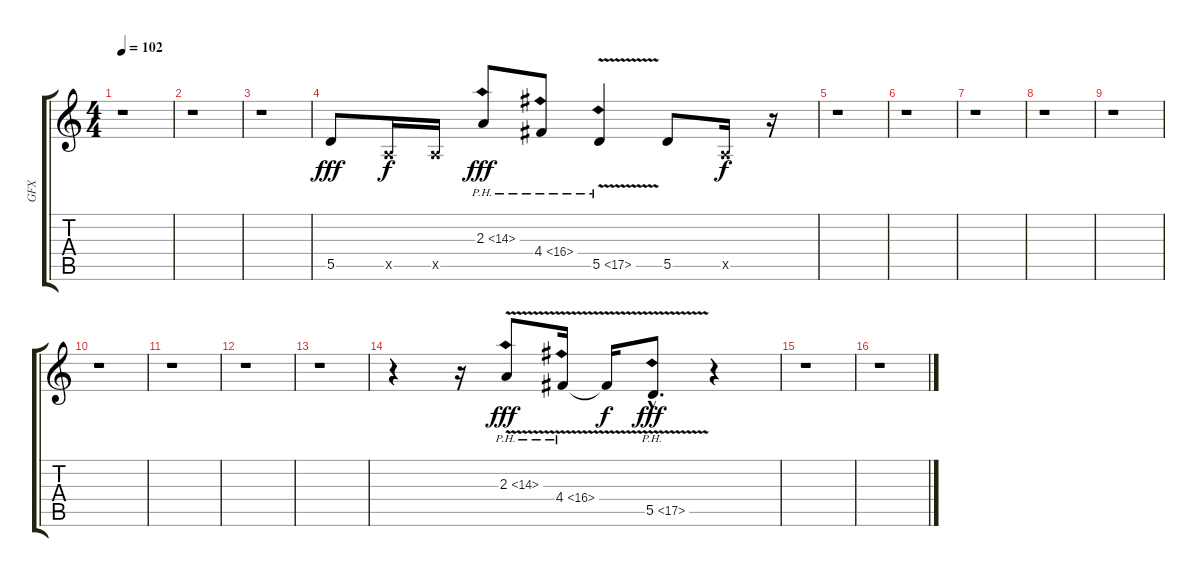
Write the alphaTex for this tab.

\track ("GFX" "GFX") {instrument distortionguitar}
\staff {score tabs}
\tuning (E4 B3 G3 D3 A2 E2) {hide}
\ts (4 4)
\tempo 102
\clef g2
\ks c
r.1{dy f} |
r.1 |
r.1 |
5.5.8{dy fff} 0.5{x}.16{dy f} 0.5{x}.16 2.3{ph 12}.8{dy fff} 4.4{ph 12}.8 5.5{ph 12 v}.4 5.5.8 0.5{x}.16{dy f} r.16 |
r.1 |
r.1 |
r.1 |
r.1 |
r.1 |
r.1 |
r.1 |
r.1 |
r.1 |
r.4 r.16 2.3{ph 12 v}.8{dy fff} 4.4{ph 12 v}.16 4.4{t}.16{dy f} 5.5{ph 12 v hac}.8{d dy fff} r.4 |
r.1 |
r.1
